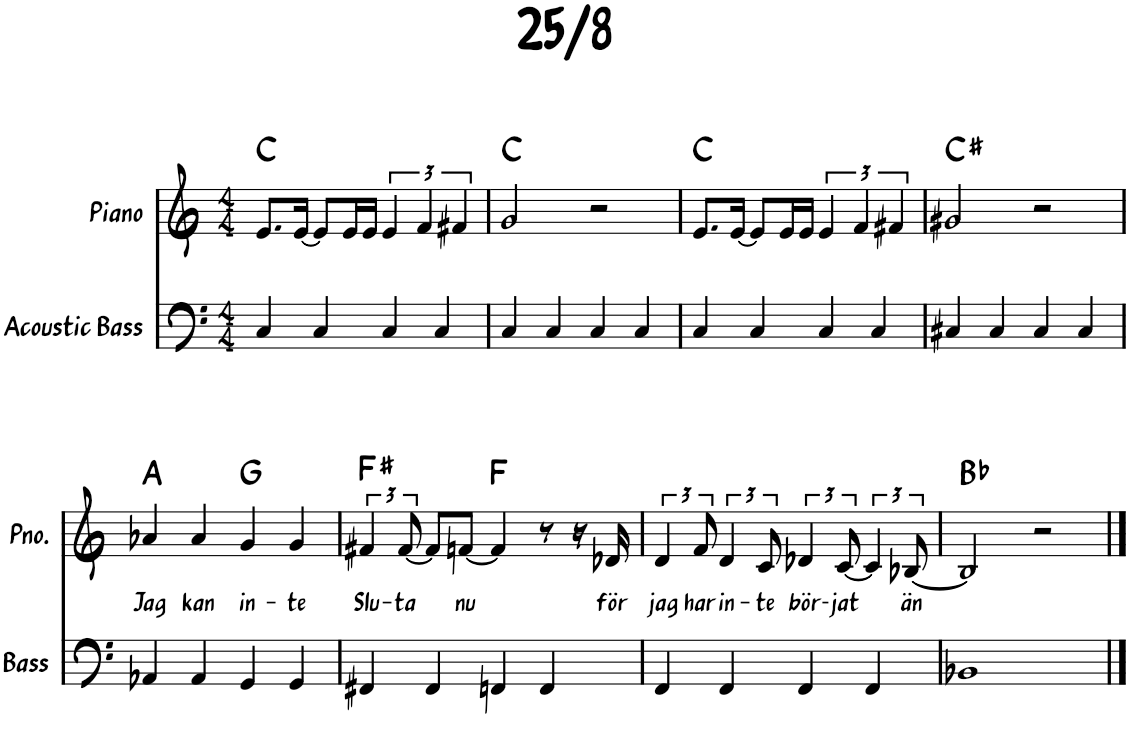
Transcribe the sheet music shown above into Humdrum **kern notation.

**kern	**kern	**text	**harte
*part2	*part1	*part1	*part1
*staff2	*staff1	*staff1	*
*I"Acoustic Bass	*I"Piano	*	*
*I'Bass	*I'Pno.	*	*
*clefF4	*clefG2	*	*
*Trd7c12	*	*	*
*k[]	*k[]	*	*
*M4/4	*M4/4	*	*
=1	=1	=1	=1
4C/	8.e/L	.	C:maj
.	[16e/Jk	.	.
4C/	8e/L]	.	.
.	16e/L	.	.
.	16e/JJ	.	.
4C/	6e/	.	.
.	6f/	.	.
4C/	.	.	.
.	6f#X/	.	.
=2	=2	=2	=2
4C/	2g/	.	C:maj
4C/	.	.	.
4C/	2r	.	.
4C/	.	.	.
=3	=3	=3	=3
4C/	8.e/L	.	C:maj
.	[16e/Jk	.	.
4C/	8e/L]	.	.
.	16e/L	.	.
.	16e/JJ	.	.
4C/	6e/	.	.
.	6f/	.	.
4C/	.	.	.
.	6f#X/	.	.
=4	=4	=4	=4
4C#X/	2g#X/	.	C#:maj
4C#/	.	.	.
4C#/	2r	.	.
4C#/	.	.	.
!!LO:LB:g=z
=5	=5	=5	=5
!	!	!LO:LY:b	!
4AA-X/	4a-X/	Jag	A:maj
!	!	!LO:LY:b	!
4AA-/	4a-/	kan	.
!	!	!LO:LY:b	!
4GG/	4g/	in-	G:maj
!	!	!LO:LY:b	!
4GG/	4g/	-te	.
=6	=6	=6	=6
!	!	!LO:LY:b	!
4FF#X/	6f#X/	Slu-	F#:maj
!	!	!LO:LY:b	!
.	[12f#/	-ta	.
4FF#/	8f#/L]	.	.
!	!	!LO:LY:b	!
.	[8fn/J	nu	.
4FFn/	4f/]	.	F:maj
4FF/	8r	.	.
.	16r	.	.
!	!	!LO:LY:b	!
.	16d-X/	för	.
=7	=7	=7	=7
!	!	!LO:LY:b	!
4FF/	6d/	jag	.
!	!	!LO:LY:b	!
.	12f/	har	.
!	!	!LO:LY:b	!
4FF/	6d/	in-	.
!	!	!LO:LY:b	!
.	12c/	-te	.
!	!	!LO:LY:b	!
4FF/	6d-X/	bör-	.
!	!	!LO:LY:b	!
.	[4c/	-jat	.
4FF/	.	.	.
!	!	!LO:LY:b	!
.	[12B-X/	än	.
=8	=8	=8	=8
1BB-X	2B-/]	.	Bb:maj
.	2r	.	.
==	==	==	==
*-	*-	*-	*-
